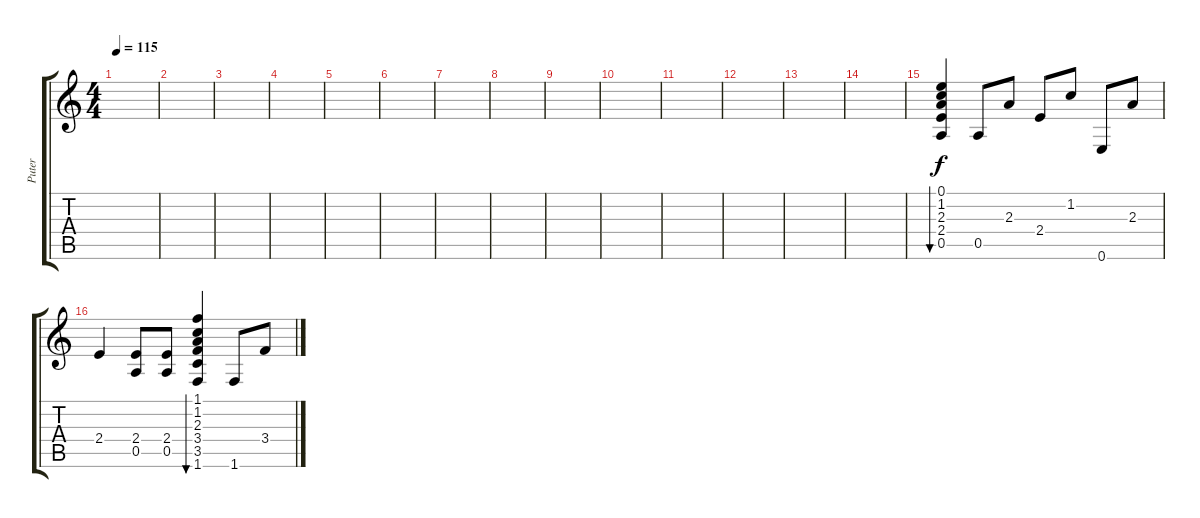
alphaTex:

\track ("Puter" "Puter") {instrument acousticguitarsteel}
\staff {score tabs}
\tuning (E4 B3 G3 D3 A2 E2) {hide}
\ts (4 4)
\tempo 115
\clef g2
\ks c
|
|
|
|
|
|
|
|
|
|
|
|
|
|
(0.1 1.2 2.3 2.4 0.5).4{bu 60} 0.5.8 2.3.8 2.4.8 1.2.8 0.6.8 2.3.8 |
2.4.4 (2.4 0.5).8 (2.4 0.5).8 (1.1 1.2 2.3 3.4 3.5 1.6).4{bu 60} 1.6.8 3.4.8
